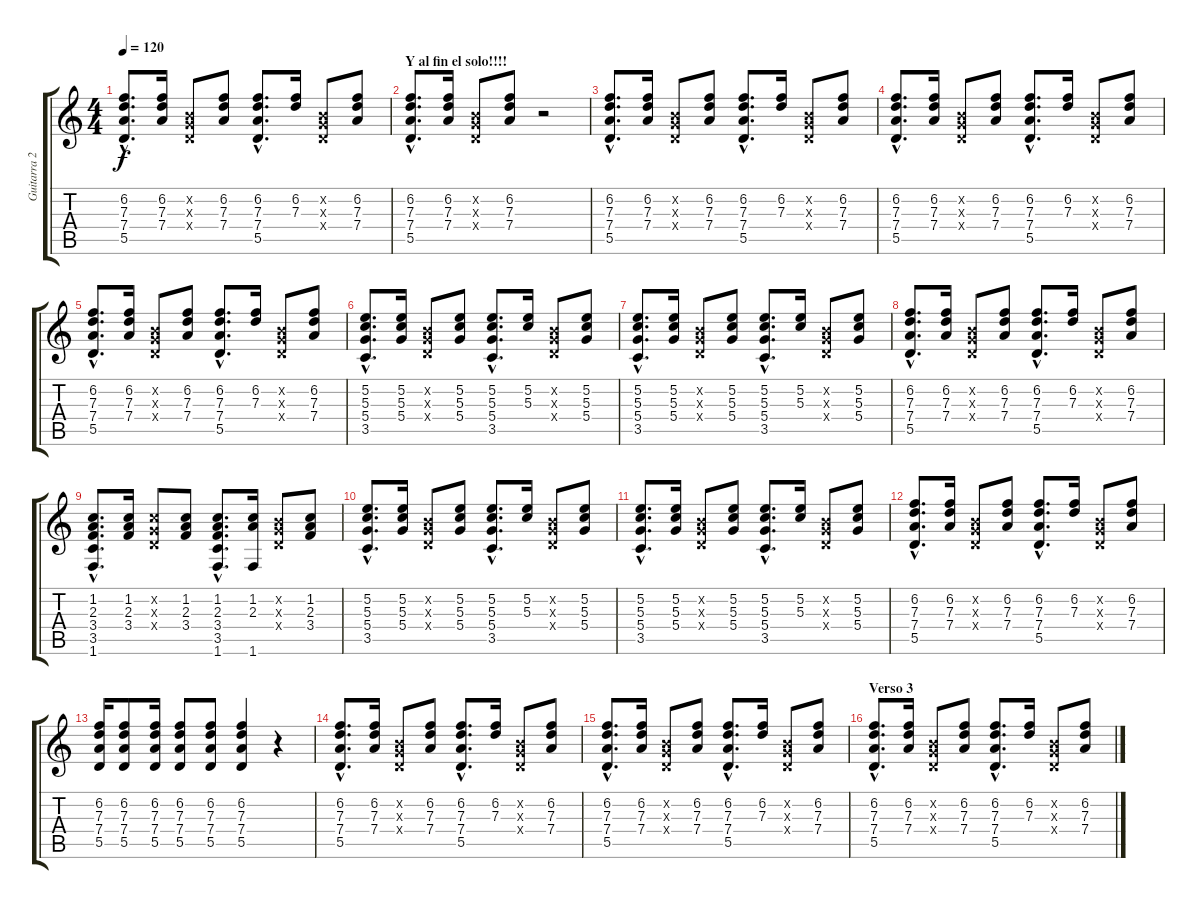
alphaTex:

\track ("Guitarra 2 - Frank" "Guitarra 2") {instrument electricguitarclean}
\staff {score tabs}
\tuning (E4 B3 G3 D3 A2 E2) {hide}
\ts (4 4)
\tempo 120
\clef g2
\ks c
(6.2{hac} 7.3{hac} 7.4{hac} 5.5{hac}).8{d dy f} (6.2 7.3 7.4).16 (0.2{x} 0.3{x} 0.4{x}).8 (6.2 7.3 7.4).8 (6.2{hac} 7.3{hac} 7.4{hac} 5.5{hac}).8{d} (6.2 7.3).16 (0.2{x} 0.3{x} 0.4{x}).8 (6.2 7.3 7.4).8 |
\section ("" "Y al fin el solo!!!!")
(6.2{hac} 7.3{hac} 7.4{hac} 5.5{hac}).8{d} (6.2 7.3 7.4).16 (0.2{x} 0.3{x} 0.4{x}).8 (6.2 7.3 7.4).8 r.2 |
(6.2{hac} 7.3{hac} 7.4{hac} 5.5{hac}).8{d balance 8} (6.2 7.3 7.4).16 (0.2{x} 0.3{x} 0.4{x}).8 (6.2 7.3 7.4).8 (6.2{hac} 7.3{hac} 7.4{hac} 5.5{hac}).8{d} (6.2 7.3).16 (0.2{x} 0.3{x} 0.4{x}).8 (6.2 7.3 7.4).8 |
(6.2{hac} 7.3{hac} 7.4{hac} 5.5{hac}).8{d} (6.2 7.3 7.4).16 (0.2{x} 0.3{x} 0.4{x}).8 (6.2 7.3 7.4).8 (6.2{hac} 7.3{hac} 7.4{hac} 5.5{hac}).8{d} (6.2 7.3).16 (0.2{x} 0.3{x} 0.4{x}).8 (6.2 7.3 7.4).8 |
(6.2{hac} 7.3{hac} 7.4{hac} 5.5{hac}).8{d} (6.2 7.3 7.4).16 (0.2{x} 0.3{x} 0.4{x}).8 (6.2 7.3 7.4).8 (6.2{hac} 7.3{hac} 7.4{hac} 5.5{hac}).8{d} (6.2 7.3).16 (0.2{x} 0.3{x} 0.4{x}).8 (6.2 7.3 7.4).8 |
(5.2{hac} 5.3{hac} 5.4{hac} 3.5{hac}).8{d} (5.2 5.3 5.4).16 (0.2{x} 0.3{x} 0.4{x}).8 (5.2 5.3 5.4).8 (5.2{hac} 5.3{hac} 5.4{hac} 3.5{hac}).8{d} (5.2 5.3).16 (0.2{x} 0.3{x} 0.4{x}).8 (5.2 5.3 5.4).8 |
(5.2{hac} 5.3{hac} 5.4{hac} 3.5{hac}).8{d} (5.2 5.3 5.4).16 (0.2{x} 0.3{x} 0.4{x}).8 (5.2 5.3 5.4).8 (5.2{hac} 5.3{hac} 5.4{hac} 3.5{hac}).8{d} (5.2 5.3).16 (0.2{x} 0.3{x} 0.4{x}).8 (5.2 5.3 5.4).8 |
(6.2{hac} 7.3{hac} 7.4{hac} 5.5{hac}).8{d} (6.2 7.3 7.4).16 (0.2{x} 0.3{x} 0.4{x}).8 (6.2 7.3 7.4).8 (6.2{hac} 7.3{hac} 7.4{hac} 5.5{hac}).8{d} (6.2 7.3).16 (0.2{x} 0.3{x} 0.4{x}).8 (6.2 7.3 7.4).8 |
(1.2{hac} 2.3{hac} 3.4{hac} 3.5{hac} 1.6{hac}).8{d} (1.2 2.3 3.4).16 (1.2{x} 0.3{x} 0.4{x}).8 (1.2 2.3 3.4).8 (1.2{hac} 2.3{hac} 3.4{hac} 3.5{hac} 1.6{hac}).8{d} (1.2 2.3 1.6).16 (0.2{x} 0.3{x} 0.4{x}).8 (1.2 2.3 3.4).8 |
(5.2{hac} 5.3{hac} 5.4{hac} 3.5{hac}).8{d} (5.2 5.3 5.4).16 (0.2{x} 0.3{x} 0.4{x}).8 (5.2 5.3 5.4).8 (5.2{hac} 5.3{hac} 5.4{hac} 3.5{hac}).8{d} (5.2 5.3).16 (0.2{x} 0.3{x} 0.4{x}).8 (5.2 5.3 5.4).8 |
(5.2{hac} 5.3{hac} 5.4{hac} 3.5{hac}).8{d} (5.2 5.3 5.4).16 (0.2{x} 0.3{x} 0.4{x}).8 (5.2 5.3 5.4).8 (5.2{hac} 5.3{hac} 5.4{hac} 3.5{hac}).8{d} (5.2 5.3).16 (0.2{x} 0.3{x} 0.4{x}).8 (5.2 5.3 5.4).8 |
(6.2{hac} 7.3{hac} 7.4{hac} 5.5{hac}).8{d} (6.2 7.3 7.4).16 (0.2{x} 0.3{x} 0.4{x}).8 (6.2 7.3 7.4).8 (6.2{hac} 7.3{hac} 7.4{hac} 5.5{hac}).8{d} (6.2 7.3).16 (0.2{x} 0.3{x} 0.4{x}).8 (6.2 7.3 7.4).8 |
(6.2 7.3 7.4 5.5).16 (6.2 7.3 7.4 5.5).8 (6.2 7.3 7.4 5.5).16 (6.2 7.3 7.4 5.5).8 (6.2 7.3 7.4 5.5).8 (6.2 7.3 7.4 5.5).4 r.4 |
(6.2{hac} 7.3{hac} 7.4{hac} 5.5{hac}).8{d} (6.2 7.3 7.4).16 (0.2{x} 0.3{x} 0.4{x}).8 (6.2 7.3 7.4).8 (6.2{hac} 7.3{hac} 7.4{hac} 5.5{hac}).8{d} (6.2 7.3).16 (0.2{x} 0.3{x} 0.4{x}).8 (6.2 7.3 7.4).8 |
(6.2{hac} 7.3{hac} 7.4{hac} 5.5{hac}).8{d balance 0} (6.2 7.3 7.4).16 (0.2{x} 0.3{x} 0.4{x}).8 (6.2 7.3 7.4).8 (6.2{hac} 7.3{hac} 7.4{hac} 5.5{hac}).8{d} (6.2 7.3).16 (0.2{x} 0.3{x} 0.4{x}).8 (6.2 7.3 7.4).8 |
\section ("" "Verso 3")
(6.2{hac} 7.3{hac} 7.4{hac} 5.5{hac}).8{d} (6.2 7.3 7.4).16 (0.2{x} 0.3{x} 0.4{x}).8 (6.2 7.3 7.4).8 (6.2{hac} 7.3{hac} 7.4{hac} 5.5{hac}).8{d} (6.2 7.3).16 (0.2{x} 0.3{x} 0.4{x}).8 (6.2 7.3 7.4).8
